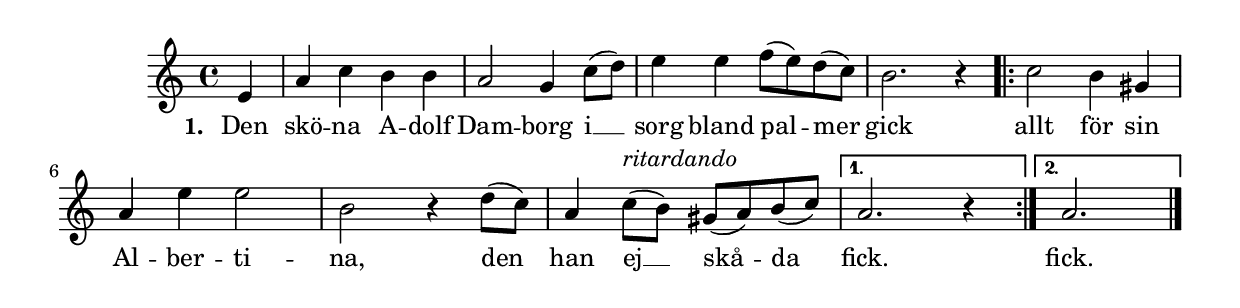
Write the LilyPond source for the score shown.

{
\time 4/4
\key a \minor

 \partial 4
 e'4  | 
 a' c'' b' b'  | 
 a'2 g'4 c''8-( d''-)  | 
 e''4 e'' f''8-( e''-) d''-( c''-)  | 
 b'2. r4  | 
 
\repeat volta 2 { 
 c''2 b'4 gis'  | 
 a' e'' e''2  | 
 b' r4 d''8-( c''-)  |
 \override TextScript.outside-staff-padding = 1.5
 a'4  c''8-(^\markup { \italic "ritardando" } b'-) gis'-( a'-) b'-( c''-)  | 
  } 
\alternative { 
 {  a'2. r4   |
 } %( endrepeat )% 
 
 { % beginalt
 a'2.  }} 
 \bar "|."
 }
 \addlyrics {
     \set stanza = #"1. "
     Den skö -- na A -- dolf Dam -- borg i __ sorg bland pal --  -- mer gick
     allt för sin Al -- ber -- ti -- na, den han ej __ skå --  -- da fick. fick.
}
